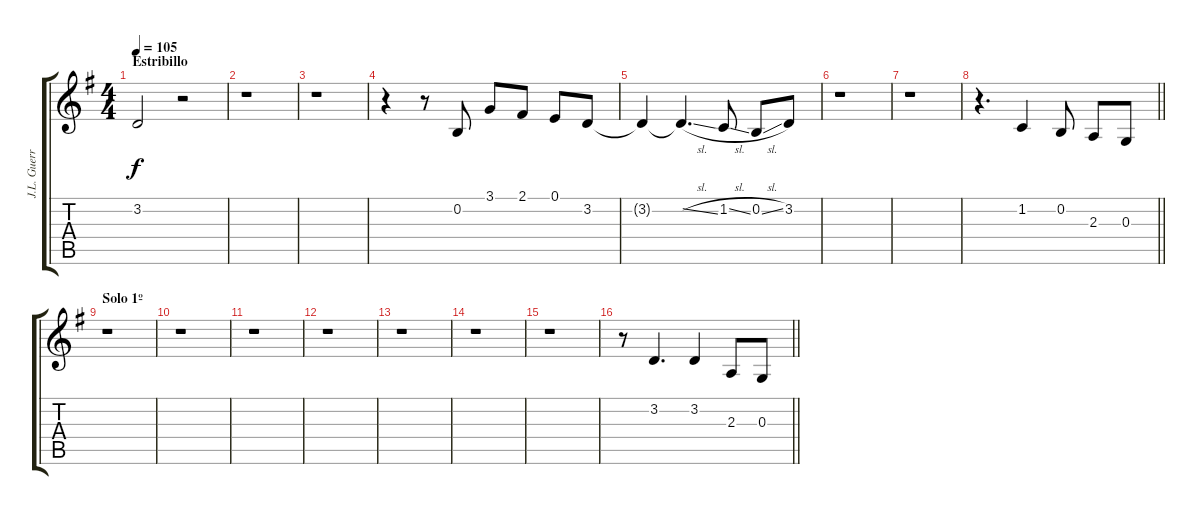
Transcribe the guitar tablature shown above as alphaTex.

\track ("J.L. Guerra - Voz" "J.L. Guerr") {instrument oboe}
\staff {score tabs}
\tuning (E4 B3 G3 D3 A2 E2) {hide}
\ts (4 4)
\section ("" "Estribillo")
\tempo 105
\clef g2
\ks g
3.2{t}.2{dy f} r.2 |
r.1 |
r.1 |
r.4 r.8 0.2.8 3.1.8 2.1.8 0.1.8 3.2.8 |
3.2{t}.4 3.2{sl t}.4{d} 1.2{sl}.8 0.2{sl}.8 3.2.8 |
r.1 |
r.1 |
\barLineRight lightlight
r.4{d} 1.2.4 0.2.8 2.3.8 0.3.8 |
\section ("" "Solo 1º")
r.1 |
r.1 |
r.1 |
r.1 |
r.1 |
r.1 |
r.1 |
\barLineRight lightlight
r.8 3.2.4{d} 3.2.4 2.3.8 0.3.8
